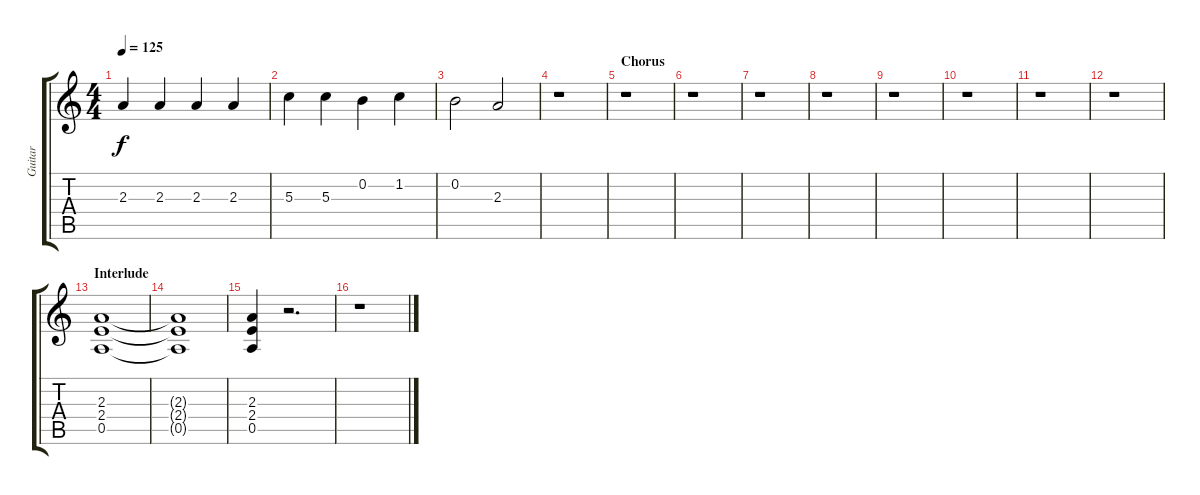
\track ("Guitar" "Guitar") {instrument distortionguitar}
\staff {score tabs}
\tuning (E4 B3 G3 D3 A2 E2) {hide}
\ts (4 4)
\tempo 125
\clef g2
\ks c
2.3.4{dy f} 2.3.4 2.3.4 2.3.4 |
5.3.4 5.3.4 0.2.4 1.2.4 |
0.2.2 2.3.2 |
r.1 |
\section ("" "Chorus")
r.1 |
r.1 |
r.1 |
r.1 |
r.1 |
r.1 |
r.1 |
r.1 |
\section ("" "Interlude")
(2.3 2.4 0.5).1 |
(2.3{t} 2.4{t} 0.5{t}).1 |
(2.3 2.4 0.5).4 r.2{d} |
r.1
